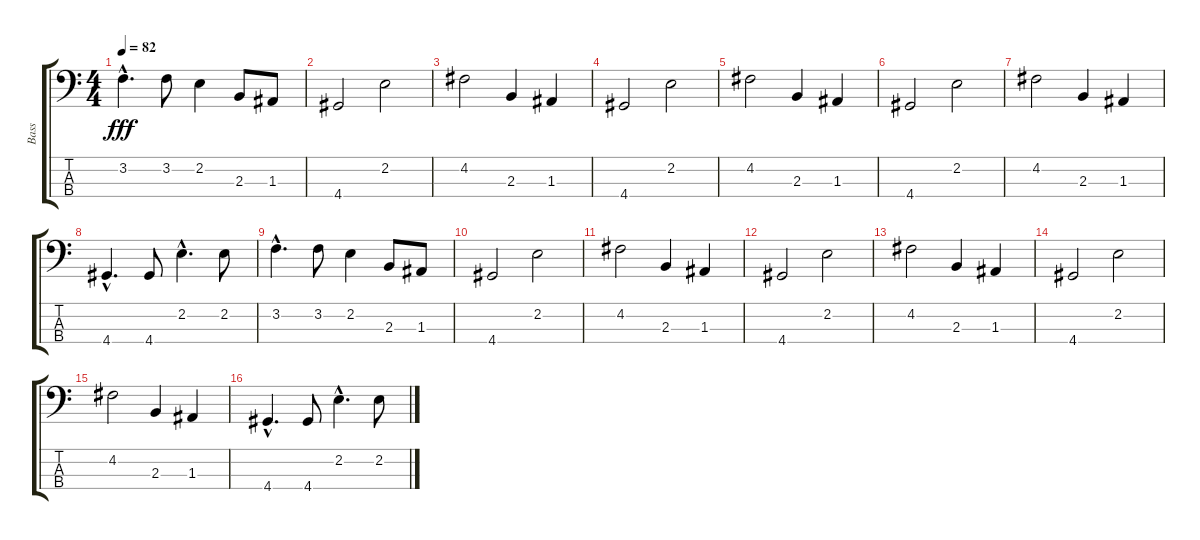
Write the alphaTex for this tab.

\track ("Bass" "Bass") {instrument fretlessbass}
\staff {score tabs}
\tuning (G2 D2 A1 E1) {hide}
\ts (4 4)
\tempo 82
\clef f4
\ks c
3.2{hac}.4{d dy fff} 3.2.8 2.2.4 2.3.8 1.3.8 |
4.4.2 2.2.2 |
4.2.2 2.3.4 1.3.4 |
4.4.2 2.2.2 |
4.2.2 2.3.4 1.3.4 |
4.4.2 2.2.2 |
4.2.2 2.3.4 1.3.4 |
4.4{hac}.4{d} 4.4.8 2.2{hac}.4{d} 2.2.8 |
3.2{hac}.4{d} 3.2.8 2.2.4 2.3.8 1.3.8 |
4.4.2 2.2.2 |
4.2.2 2.3.4 1.3.4 |
4.4.2 2.2.2 |
4.2.2 2.3.4 1.3.4 |
4.4.2 2.2.2 |
4.2.2 2.3.4 1.3.4 |
4.4{hac}.4{d} 4.4.8 2.2{hac}.4{d} 2.2.8
